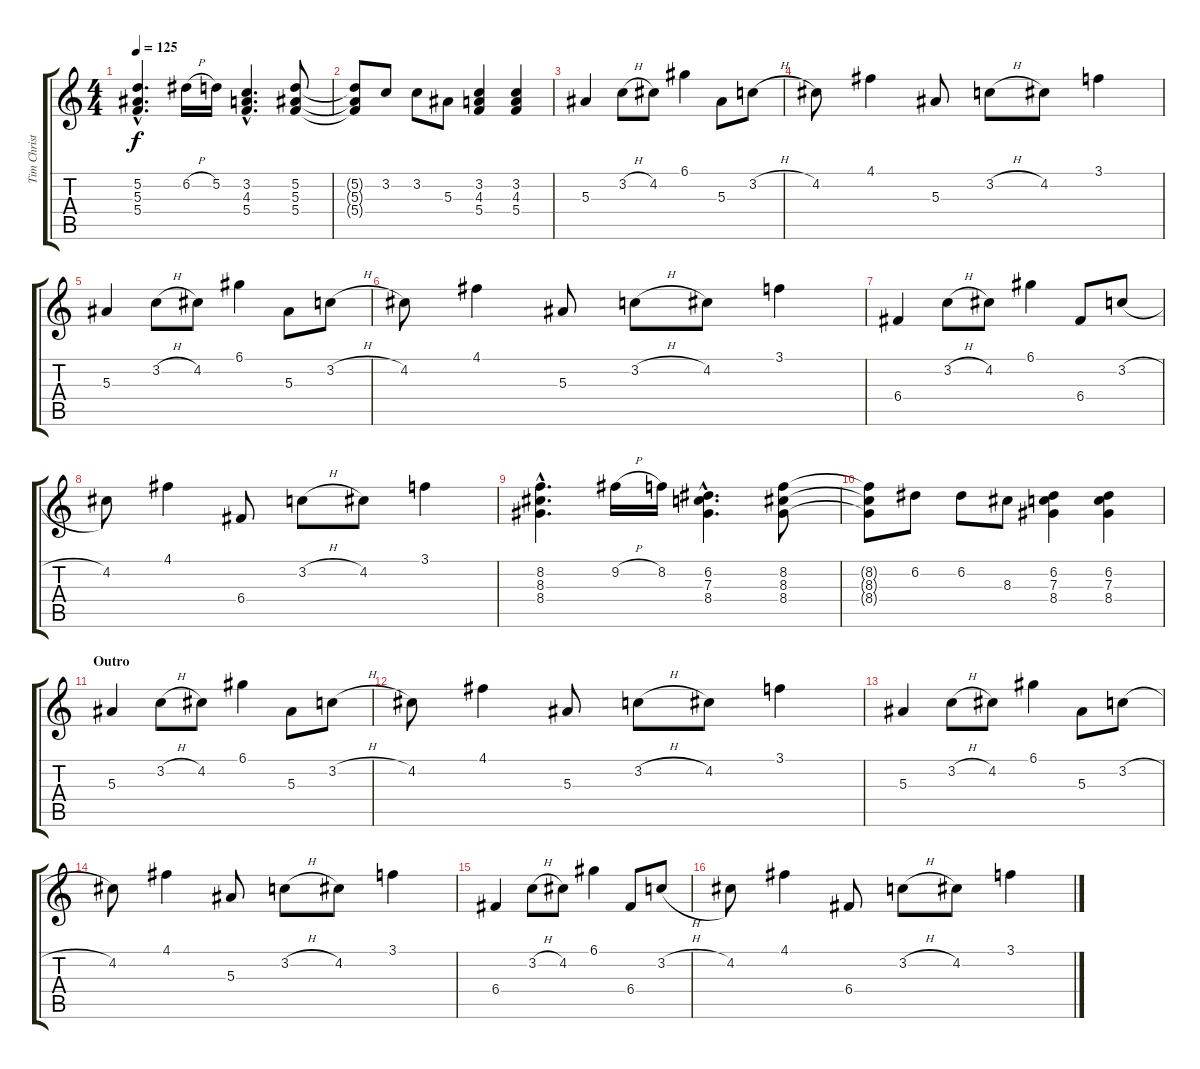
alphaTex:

\track ("Tim Christensen - Guitar II" "Tim Christ") {instrument overdrivenguitar}
\staff {score tabs}
\tuning (D4 A3 F3 C3 G2 D2) {hide}
\ts (4 4)
\tempo 125
\clef g2
\ks c
(5.2{hac} 5.3{hac} 5.4{hac}).4{d dy f} 6.2{h}.16 5.2.16 (3.2{hac} 4.3{hac} 5.4{hac}).4{d} (5.2 5.3 5.4).8 |
(5.2{t} 5.3{t} 5.4{t}).8 3.2.8 3.2.8 5.3.8 (3.2 4.3 5.4).4 (3.2 4.3 5.4).4 |
5.3.4 3.2{h}.8 4.2.8 6.1.4 5.3.8 3.2{h}.8 |
4.2.8 4.1.4 5.3.8 3.2{h}.8 4.2.8 3.1.4 |
5.3.4 3.2{h}.8 4.2.8 6.1.4 5.3.8 3.2{h}.8 |
4.2.8 4.1.4 5.3.8 3.2{h}.8 4.2.8 3.1.4 |
6.4.4 3.2{h}.8 4.2.8 6.1.4 6.4.8 3.2{h}.8 |
4.2.8 4.1.4 6.4.8 3.2{h}.8 4.2.8 3.1.4 |
(8.2{hac} 8.3{hac} 8.4{hac}).4{d} 9.2{h}.16 8.2.16 (6.2{hac} 7.3{hac} 8.4{hac}).4{d} (8.2 8.3 8.4).8 |
(8.2{t} 8.3{t} 8.4{t}).8 6.2.8 6.2.8 8.3.8 (6.2 7.3 8.4).4 (6.2 7.3 8.4).4 |
\section ("" "Outro")
5.3.4 3.2{h}.8 4.2.8 6.1.4 5.3.8 3.2{h}.8 |
4.2.8 4.1.4 5.3.8 3.2{h}.8 4.2.8 3.1.4 |
5.3.4 3.2{h}.8 4.2.8 6.1.4 5.3.8 3.2{h}.8 |
4.2.8 4.1.4 5.3.8 3.2{h}.8 4.2.8 3.1.4 |
6.4.4 3.2{h}.8 4.2.8 6.1.4 6.4.8 3.2{h}.8 |
4.2.8 4.1.4 6.4.8 3.2{h}.8 4.2.8 3.1.4
